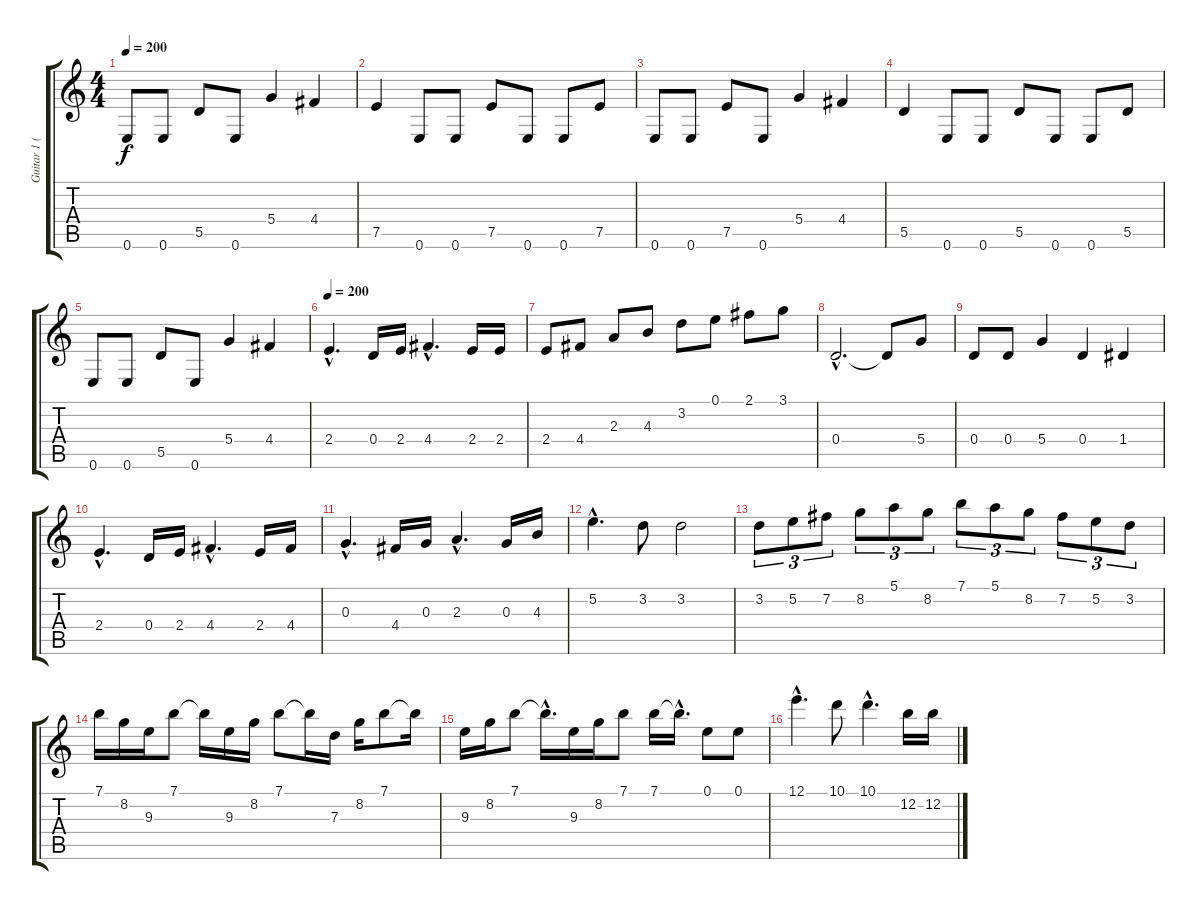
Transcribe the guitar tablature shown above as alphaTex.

\track ("Guitar 1 (Shagrath)" "Guitar 1 (") {instrument distortionguitar}
\staff {score tabs}
\tuning (E4 B3 G3 D3 A2 E2) {hide}
\ts (4 4)
\tempo 200
\clef g2
\ks c
0.6.8{dy f} 0.6.8 5.5.8 0.6.8 5.4.4 4.4.4 |
7.5.4 0.6.8 0.6.8 7.5.8 0.6.8 0.6.8 7.5.8 |
0.6.8 0.6.8 7.5.8 0.6.8 5.4.4 4.4.4 |
5.5.4 0.6.8 0.6.8 5.5.8 0.6.8 0.6.8 5.5.8 |
0.6.8 0.6.8 5.5.8 0.6.8 5.4.4 4.4.4 |
\tempo 200
2.4{hac}.4{d volume 16 balance 8 instrument overdrivenguitar} 0.4.16 2.4.16 4.4{hac}.4{d} 2.4.16 2.4.16 |
2.4.8 4.4.8 2.3.8 4.3.8 3.2.8 0.1.8 2.1.8 3.1.8 |
0.4{hac}.2{d} 0.4{t}.8 5.4.8 |
0.4.8 0.4.8 5.4.4 0.4.4 1.4.4 |
2.4{hac}.4{d} 0.4.16 2.4.16 4.4{hac}.4{d} 2.4.16 4.4.16 |
0.3{hac}.4{d} 4.4.16 0.3.16 2.3{hac}.4{d} 0.3.16 4.3.16 |
5.2{hac}.4{d} 3.2.8 3.2.2 |
3.2.8{tu (3 2)} 5.2.8{tu (3 2)} 7.2.8{tu (3 2)} 8.2.8{tu (3 2)} 5.1.8{tu (3 2)} 8.2.8{tu (3 2)} 7.1.8{tu (3 2)} 5.1.8{tu (3 2)} 8.2.8{tu (3 2)} 7.2.8{tu (3 2)} 5.2.8{tu (3 2)} 3.2.8{tu (3 2)} |
7.1.16 8.2.16 9.3.16 7.1.8 7.1{t}.16 9.3.16 8.2.16 7.1.8 7.1{t}.16 7.3.16 8.2.16 7.1.8 7.1{t}.16 |
9.3.16 8.2.16 7.1.8 7.1{hac t}.16{d} 9.3.16 8.2.16 7.1.8 7.1.16 7.1{hac t}.16{d} 0.1.8 0.1.8 |
12.1{hac}.4{d} 10.1.8 10.1{hac}.4{d} 12.2.16 12.2.16
